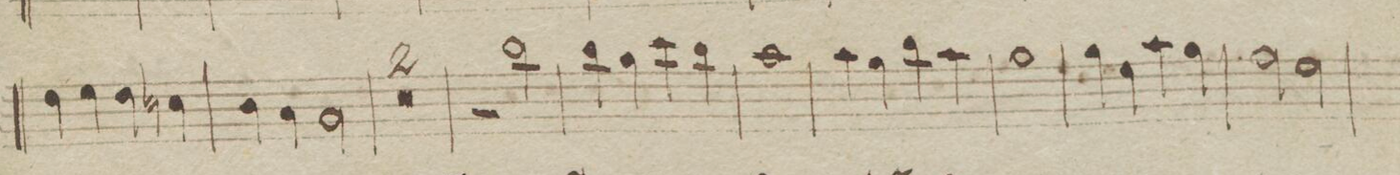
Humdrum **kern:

**kern	**dynam
*I"Clarinetto Imo in B.	*
*clefG2	*
*k[b-]	*
*met(c|)	*
*M2/2	*
4cc\	.
4dd\	.
4cc\	.
4b-\	.
=34	=34
4a\	.
4g\	.
2f\	.
=35	=35
1r	.
=36	=36
1r	.
=37	=37
2r	.
2aa\	.
=38	=38
4aa\	.
4ff\	.
4bb-\	.
4aa\	.
=39	=39
1gg	.
=40	=40
4gg\	.
4ff\	.
4aa\	.
4gg\	.
=41	=41
1ff	.
=42	=42
4ff\	.
4dd\	.
4gg\	.
4ff\	.
=43	=43
2ee\	.
2dd\	.
=44	=44
*-	*-
